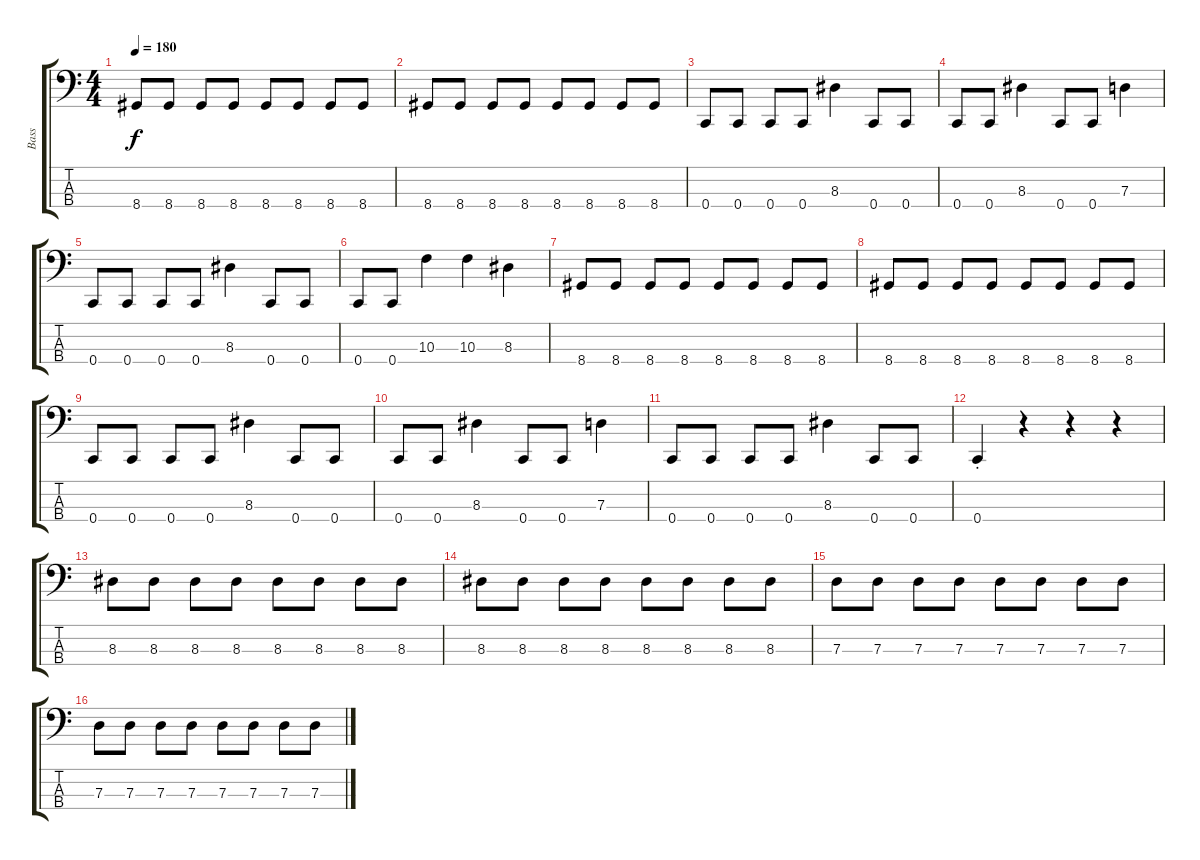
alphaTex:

\track ("Bass" "Bass") {instrument electricbasspick}
\staff {score tabs}
\tuning (F2 C2 G1 C1) {hide}
\ts (4 4)
\tempo 180
\clef f4
\ks c
8.4.8{dy f} 8.4.8 8.4.8 8.4.8 8.4.8 8.4.8 8.4.8 8.4.8 |
8.4.8 8.4.8 8.4.8 8.4.8 8.4.8 8.4.8 8.4.8 8.4.8 |
0.4.8 0.4.8 0.4.8 0.4.8 8.3.4 0.4.8 0.4.8 |
0.4.8 0.4.8 8.3.4 0.4.8 0.4.8 7.3.4 |
0.4.8 0.4.8 0.4.8 0.4.8 8.3.4 0.4.8 0.4.8 |
0.4.8 0.4.8 10.3.4 10.3.4 8.3.4 |
8.4.8 8.4.8 8.4.8 8.4.8 8.4.8 8.4.8 8.4.8 8.4.8 |
8.4.8 8.4.8 8.4.8 8.4.8 8.4.8 8.4.8 8.4.8 8.4.8 |
0.4.8 0.4.8 0.4.8 0.4.8 8.3.4 0.4.8 0.4.8 |
0.4.8 0.4.8 8.3.4 0.4.8 0.4.8 7.3.4 |
0.4.8 0.4.8 0.4.8 0.4.8 8.3.4 0.4.8 0.4.8 |
0.4{st}.4 r.4 r.4 r.4 |
8.3.8 8.3.8 8.3.8 8.3.8 8.3.8 8.3.8 8.3.8 8.3.8 |
8.3.8 8.3.8 8.3.8 8.3.8 8.3.8 8.3.8 8.3.8 8.3.8 |
7.3.8 7.3.8 7.3.8 7.3.8 7.3.8 7.3.8 7.3.8 7.3.8 |
7.3.8 7.3.8 7.3.8 7.3.8 7.3.8 7.3.8 7.3.8 7.3.8
